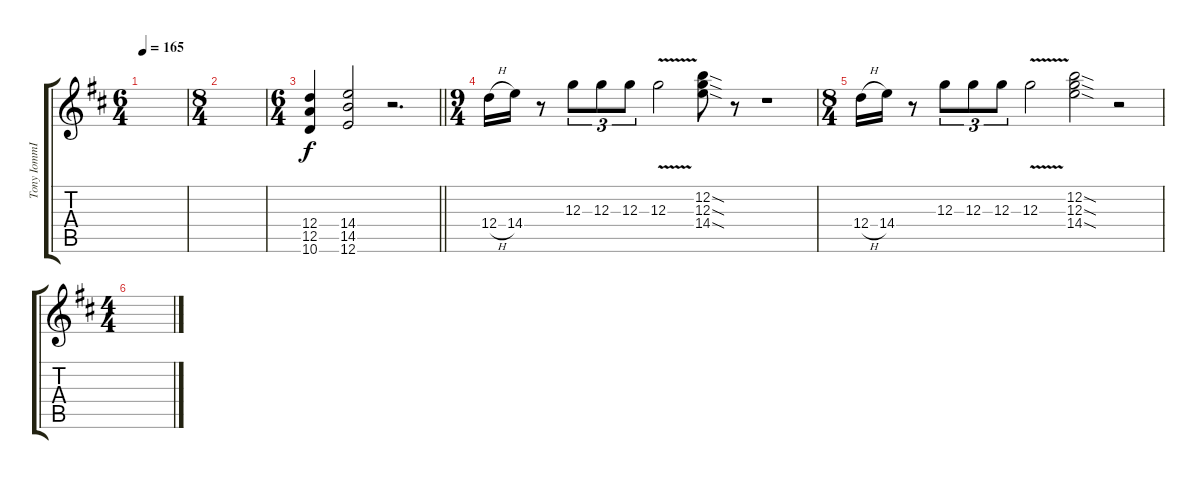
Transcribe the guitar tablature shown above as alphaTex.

\track ("Tony IommI Distortion (Rhythm II)" "Tony IommI") {instrument overdrivenguitar}
\staff {score tabs}
\tuning (E4 B3 G3 D3 A2 E2) {hide}
\ts (6 4)
\tempo 165
\clef g2
\ks d
|
\ts (8 4)
|
\ts (6 4)
\barLineRight lightlight
(12.4 12.5 10.6).4 (14.4 14.5 12.6).2 r.2{d} |
\ts (9 4)
12.4{h}.16 14.4.16 r.8 12.3.8{tu (3 2)} 12.3.8{tu (3 2)} 12.3.8{tu (3 2)} 12.3{v}.2 (12.2{sod} 12.3{sod} 14.4{sod}).8 r.8 r.1 |
\ts (8 4)
12.4{h}.16 14.4.16 r.8 12.3.8{tu (3 2)} 12.3.8{tu (3 2)} 12.3.8{tu (3 2)} 12.3{v}.2 (12.2{sod} 12.3{sod} 14.4{sod}).2 r.2 |
\ts (4 4)
